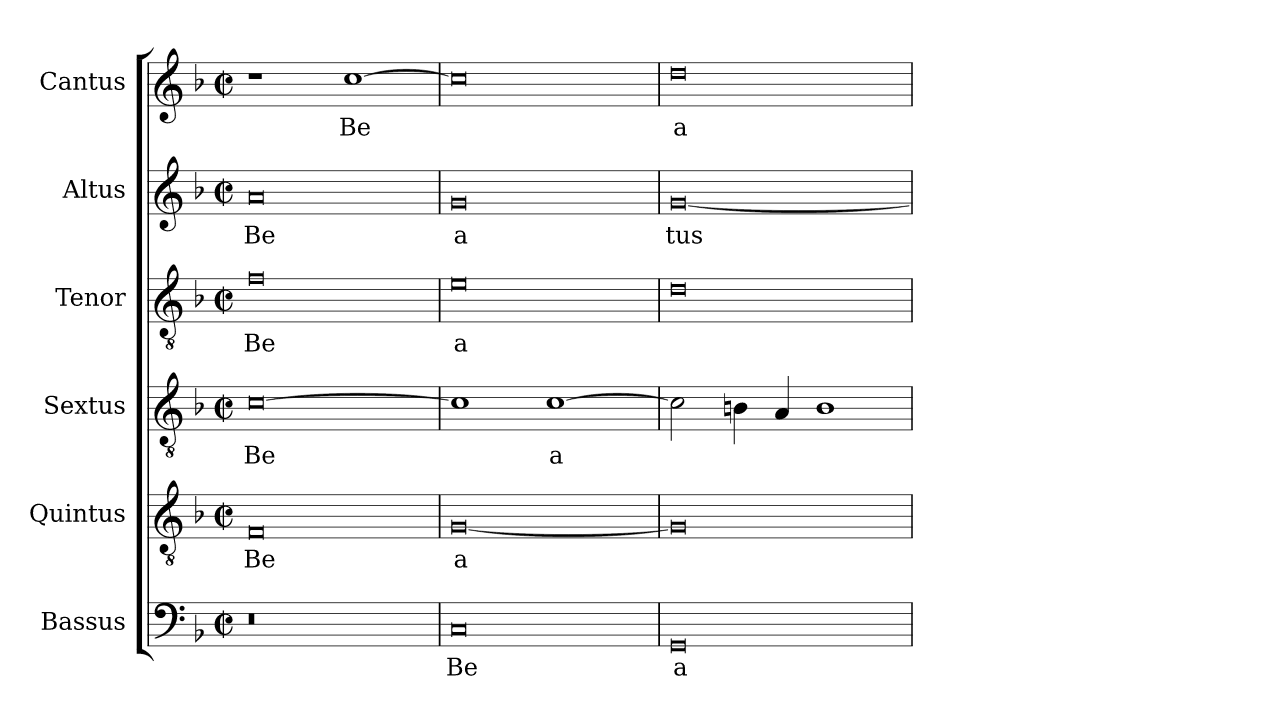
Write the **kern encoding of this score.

**kern	**text	**kern	**text	**kern	**text	**kern	**text	**kern	**text	**kern	**text
*part6	*part6	*part5	*part5	*part4	*part4	*part3	*part3	*part2	*part2	*part1	*part1
*staff6	*staff6	*staff5	*staff5	*staff4	*staff4	*staff3	*staff3	*staff2	*staff2	*staff1	*staff1
*I"Bassus	*	*I"Quintus	*	*I"Sextus	*	*I"Tenor	*	*I"Altus	*	*I"Cantus	*
!!LO:PB:g=z
*stria5	*	*stria5	*	*stria5	*	*stria5	*	*stria5	*	*stria5	*
*clefF4	*	*clefGv2	*	*clefGv2	*	*clefGv2	*	*clefG2	*	*clefG2	*
*k[b-]	*	*k[b-]	*	*k[b-]	*	*k[b-]	*	*k[b-]	*	*k[b-]	*
*F:	*	*F:	*	*F:	*	*F:	*	*F:	*	*F:	*
*M2/2	*	*M2/2	*	*M2/2	*	*M2/2	*	*M2/2	*	*M2/2	*
*met(c|)	*	*met(c|)	*	*met(c|)	*	*met(c|)	*	*met(c|)	*	*met(c|)	*
=1	=1	=1	=1	=1	=1	=1	=1	=1	=1	=1	=1
!	!	!	!LO:LY:b:cj	!	!LO:LY:b:cj	!	!LO:LY:b:cj	!	!LO:LY:b:cj	!	!
0r	.	0F	Be	[>0c	Be	0f	Be	0a	Be	1r	.
!	!	!	!	!	!	!	!	!	!	!	!LO:LY:b:cj
.	.	.	.	.	.	.	.	.	.	[>1cc	Be
=2	=2	=2	=2	=2	=2	=2	=2	=2	=2	=2	=2
!	!LO:LY:b:cj	!	!LO:LY:b:cj	!	!LO:LY:b:cj	!	!LO:LY:b:cj	!	!LO:LY:b:cj	!	!LO:LY:b:cj
0C	Be	[<0G	a	1c]	.	0e	a	0g	a	0cc]	.
!	!	!	!	!	!LO:LY:b:cj	!	!	!	!	!	!
.	.	.	.	[>1c	a	.	.	.	.	.	.
=3	=3	=3	=3	=3	=3	=3	=3	=3	=3	=3	=3
!	!LO:LY:b:cj	!	!LO:LY:b:cj	!	!LO:LY:b:cj	!	!LO:LY:b:cj	!	!LO:LY:b:cj	!	!LO:LY:b:cj
0GG	a	0G]	.	2c\]	.	0d	.	[<0g	tus	0dd	a
!	!	!	!	!	!LO:LY:b:cj	!	!	!	!	!	!
.	.	.	.	4Bn\	.	.	.	.	.	.	.
!	!	!	!	!	!LO:LY:b:cj	!	!	!	!	!	!
.	.	.	.	4A/	.	.	.	.	.	.	.
!	!	!	!	!	!LO:LY:b:cj	!	!	!	!	!	!
.	.	.	.	1B	.	.	.	.	.	.	.
=	=	=	=	=	=	=	=	=	=	=	=
*-	*-	*-	*-	*-	*-	*-	*-	*-	*-	*-	*-
